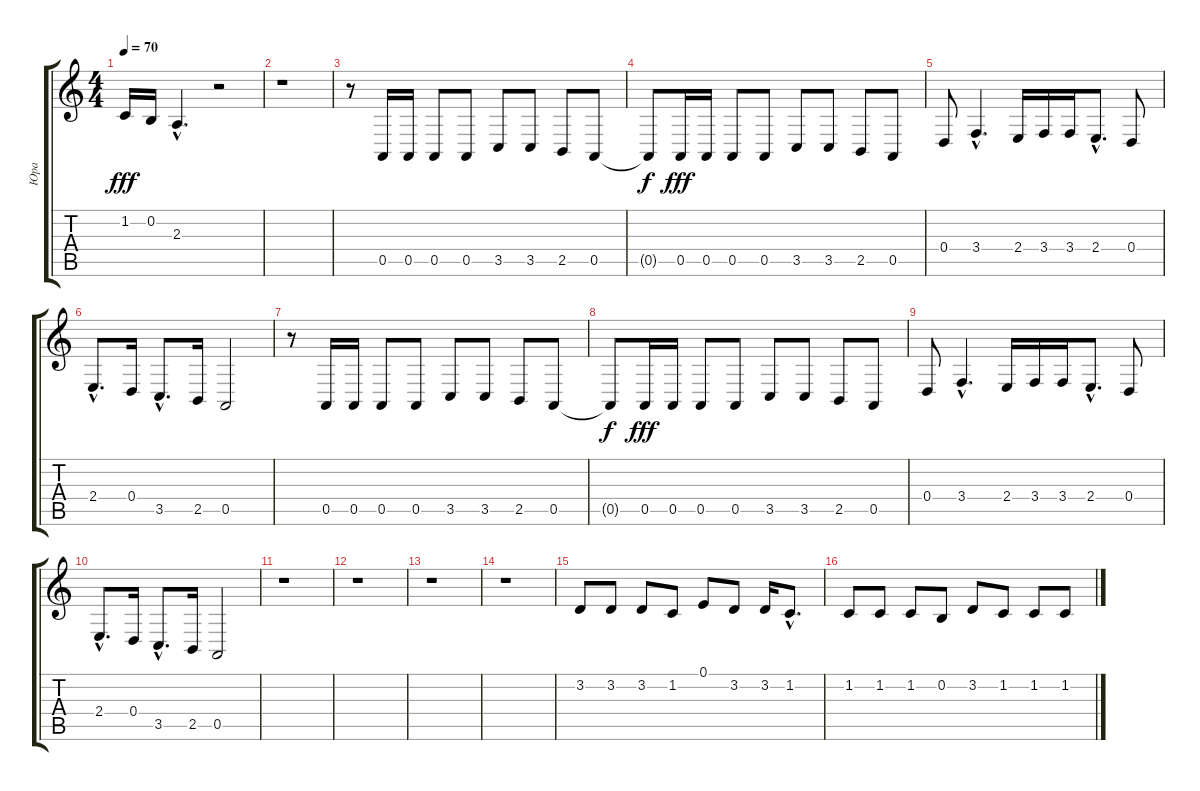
\track ("Юра" "Юра") {instrument clarinet}
\staff {score tabs}
\tuning (E4 B3 G3 D3 A2 E2) {hide}
\ts (4 4)
\tempo 70
\clef g2
\ks c
1.2.16{dy fff} 0.2.16 2.3{hac}.4{d} r.2 |
r.1 |
r.8 0.5.16 0.5.16 0.5.8 0.5.8 3.5.8 3.5.8 2.5.8 0.5.8 |
0.5{t}.8{dy f} 0.5.16{dy fff} 0.5.16 0.5.8 0.5.8 3.5.8 3.5.8 2.5.8 0.5.8 |
0.4.8 3.4{hac}.4{d} 2.4.16 3.4.16 3.4.16 2.4{hac}.8{d} 0.4.8 |
2.4{hac}.8{d} 0.4.16 3.5{hac}.8{d} 2.5.16 0.5.2 |
r.8 0.5.16 0.5.16 0.5.8 0.5.8 3.5.8 3.5.8 2.5.8 0.5.8 |
0.5{t}.8{dy f} 0.5.16{dy fff} 0.5.16 0.5.8 0.5.8 3.5.8 3.5.8 2.5.8 0.5.8 |
0.4.8 3.4{hac}.4{d} 2.4.16 3.4.16 3.4.16 2.4{hac}.8{d} 0.4.8 |
2.4{hac}.8{d} 0.4.16 3.5{hac}.8{d} 2.5.16 0.5.2 |
r.1 |
r.1 |
r.1 |
r.1 |
3.2.8 3.2.8 3.2.8 1.2.8 0.1.8 3.2.8 3.2.16 1.2{hac}.8{d} |
1.2.8 1.2.8 1.2.8 0.2.8 3.2.8 1.2.8 1.2.8 1.2.8
